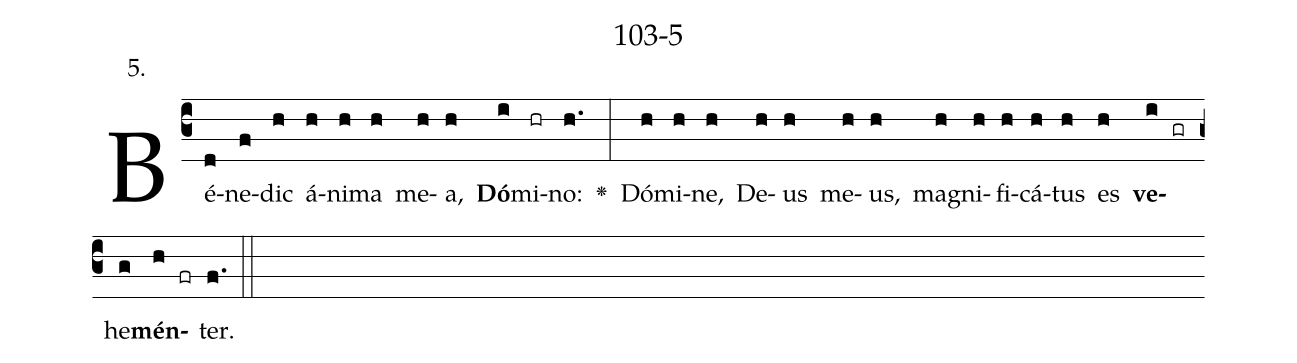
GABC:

name: 103-5;
annotation: 5.;
%%
(c3)Bé(d)ne(f)dic(h) á(h)ni(h)ma(h) me(h)a,(h) <b>Dó</b>(i)mi(hr)no:(h.) <v>\greheightstar</v>(:) Dó(h)mi(h)ne,(h) De(h)us(h) me(h)us,(h) ma(h)gni(h)fi(h)cá(h)tus(h) es(h) <b>ve</b>(i gr)he(g)<b>mén</b>(h fr)ter.(f.) (::)


%E(h) u(h) o(i) u(g) a(h) e.(f.) (::)
